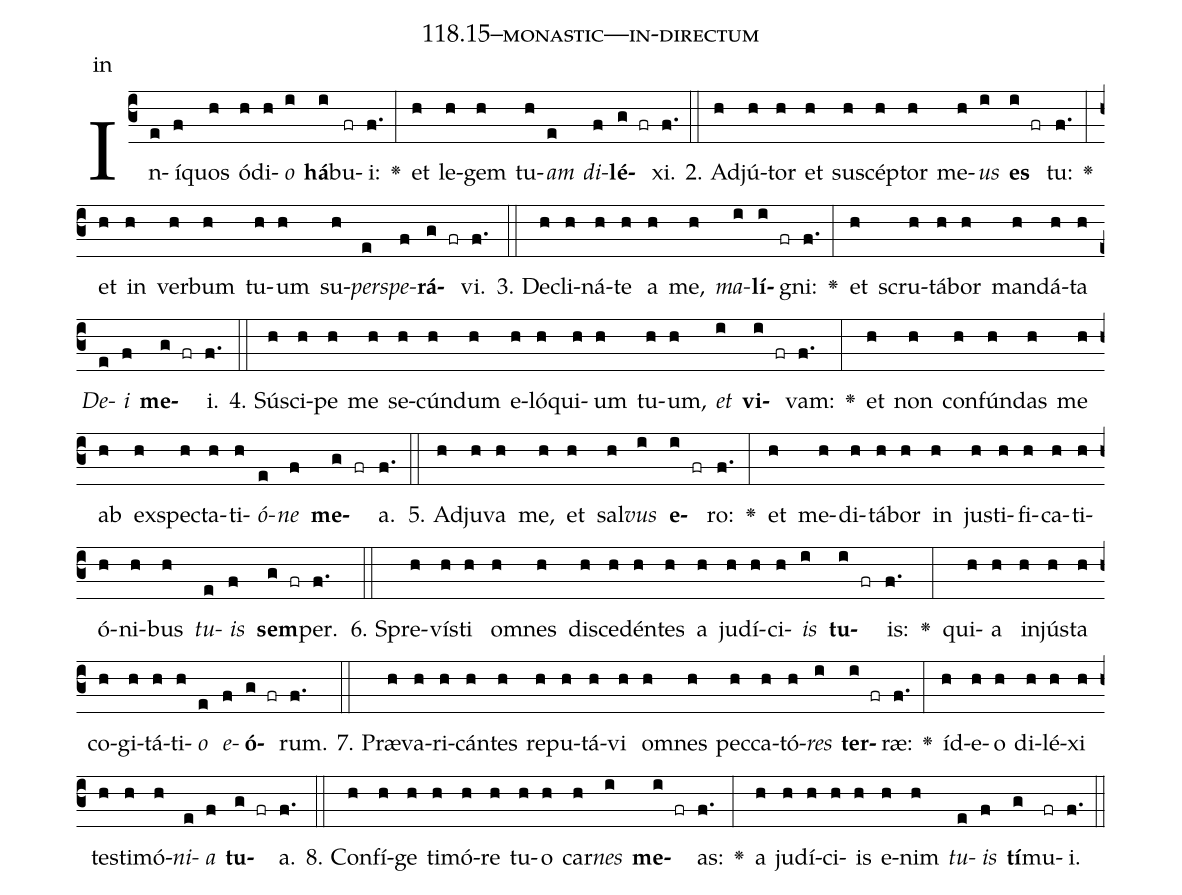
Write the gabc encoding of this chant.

name: 118.15--monastic---in-directum;
annotation: in;
%%
(c3)In(e)í(f)quos(h) ó(h)di(h)<i>o</i>(i) <b>há</b>(i)bu(fr)i:(f.) <v>\greheightstar</v>(:) et(h) le(h)gem(h) tu(h)<i>am</i>(e) <i>di</i>(f)<b>lé</b>(g fr)xi.(f.) (::)
2. Ad(h)jú(h)tor(h) et(h) su(h)scép(h)tor(h) me(h)<i>us</i>(i) <b>es</b>(i fr) tu:(f.) <v>\greheightstar</v>(:) et(h) in(h) ver(h)bum(h) tu(h)um(h) su(h)<i>per</i>(e)<i>spe</i>(f)<b>rá</b>(g fr)vi.(f.) (::)
3. De(h)cli(h)ná(h)te(h) a(h) me,(h) <i>ma</i>(i)<b>lí</b>(i fr)gni:(f.) <v>\greheightstar</v>(:) et(h) scru(h)tá(h)bor(h) man(h)dá(h)ta(h) <i>De</i>(e)<i>i</i>(f) <b>me</b>(g fr)i.(f.) (::)
4. Sú(h)sci(h)pe(h) me(h) se(h)cún(h)dum(h) e(h)ló(h)qui(h)um(h) tu(h)um,(h) <i>et</i>(i) <b>vi</b>(i fr)vam:(f.) <v>\greheightstar</v>(:) et(h) non(h) con(h)fún(h)das(h) me(h) ab(h) ex(h)spec(h)ta(h)ti(h)<i>ó</i>(e)<i>ne</i>(f) <b>me</b>(g fr)a.(f.) (::)
5. Ad(h)ju(h)va(h) me,(h) et(h) sal(h)<i>vus</i>(i) <b>e</b>(i fr)ro:(f.) <v>\greheightstar</v>(:) et(h) me(h)di(h)tá(h)bor(h) in(h) jus(h)ti(h)fi(h)ca(h)ti(h)ó(h)ni(h)bus(h) <i>tu</i>(e)<i>is</i>(f) <b>sem</b>(g fr)per.(f.) (::)
6. Spre(h)vís(h)ti(h) om(h)nes(h) di(h)sce(h)dén(h)tes(h) a(h) ju(h)dí(h)ci(h)<i>is</i>(i) <b>tu</b>(i fr)is:(f.) <v>\greheightstar</v>(:) qui(h)a(h) in(h)jús(h)ta(h) co(h)gi(h)tá(h)ti(h)<i>o</i>(e) <i>e</i>(f)<b>ó</b>(g fr)rum.(f.) (::)
7. Præ(h)va(h)ri(h)cán(h)tes(h) re(h)pu(h)tá(h)vi(h) om(h)nes(h) pec(h)ca(h)tó(h)<i>res</i>(i) <b>ter</b>(i fr)ræ:(f.) <v>\greheightstar</v>(:) íd(h)e(h)o(h) di(h)lé(h)xi(h) tes(h)ti(h)mó(h)<i>ni</i>(e)<i>a</i>(f) <b>tu</b>(g fr)a.(f.) (::)
8. Con(h)fí(h)ge(h) ti(h)mó(h)re(h) tu(h)o(h) car(h)<i>nes</i>(i) <b>me</b>(i fr)as:(f.) <v>\greheightstar</v>(:) a(h) ju(h)dí(h)ci(h)is(h) e(h)nim(h) <i>tu</i>(e)<i>is</i>(f) <b>tí</b>(g)mu(fr)i.(f.) (::)
